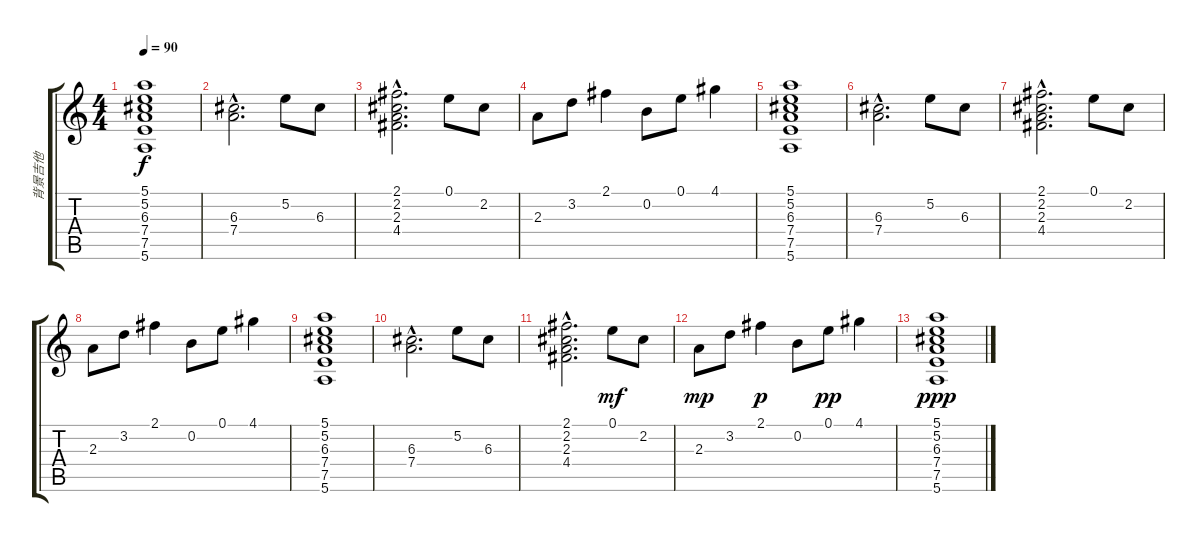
\track ("背景吉他" "背景吉他") {instrument acousticguitarsteel}
\staff {score tabs}
\tuning (E4 B3 G3 D3 A2 E2) {hide}
\ts (4 4)
\tempo 90
\clef g2
\ks c
(5.1 5.2 6.3 7.4 7.5 5.6).1{dy f} |
(6.3{hac} 7.4{hac}).2{d} 5.2.8 6.3.8 |
(2.1{hac} 2.2{hac} 2.3{hac} 4.4{hac}).2{d} 0.1.8 2.2.8 |
2.3.8 3.2.8 2.1.4 0.2.8 0.1.8 4.1.4 |
(5.1 5.2 6.3 7.4 7.5 5.6).1 |
(6.3{hac} 7.4{hac}).2{d} 5.2.8 6.3.8 |
(2.1{hac} 2.2{hac} 2.3{hac} 4.4{hac}).2{d} 0.1.8 2.2.8 |
2.3.8 3.2.8 2.1.4 0.2.8 0.1.8 4.1.4 |
(5.1 5.2 6.3 7.4 7.5 5.6).1 |
(6.3{hac} 7.4{hac}).2{d} 5.2.8 6.3.8 |
(2.1{hac} 2.2{hac} 2.3{hac} 4.4{hac}).2{d} 0.1.8{dy mf} 2.2.8 |
2.3.8{dy mp} 3.2.8 2.1.4{dy p} 0.2.8 0.1.8{dy pp} 4.1.4 |
(5.1 5.2 6.3 7.4 7.5 5.6).1{dy ppp}
